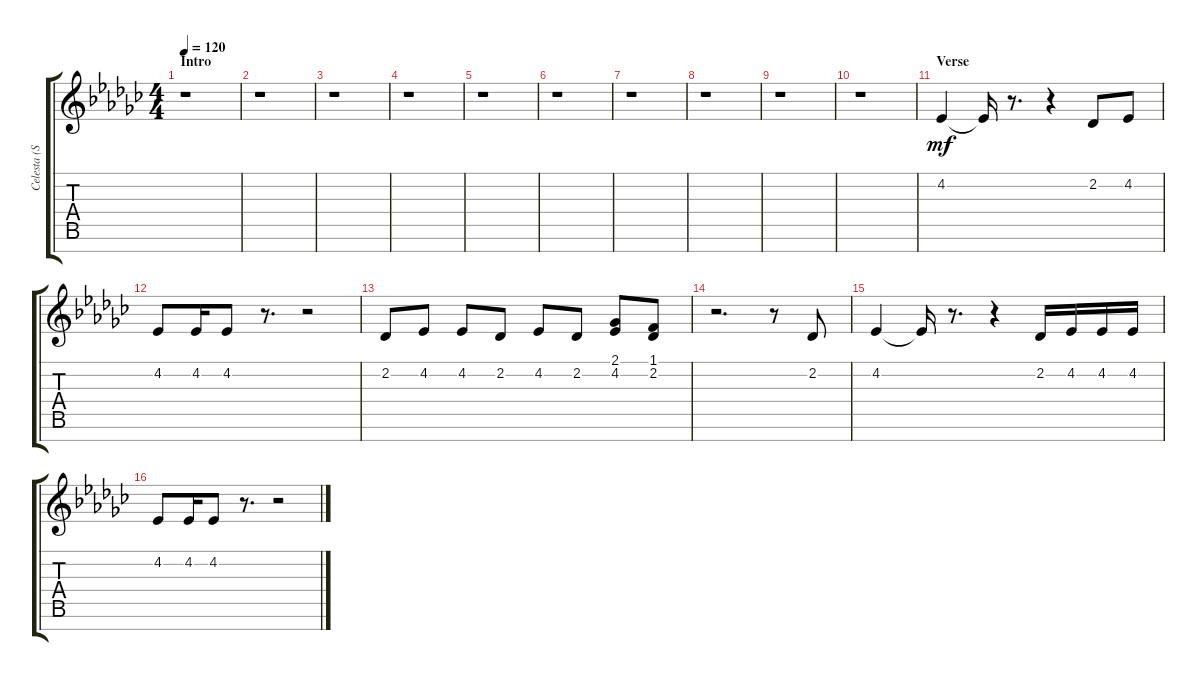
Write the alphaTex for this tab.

\track ("Celesta (Staff 1)" "Celesta (S") {instrument celesta}
\staff {score tabs}
\tuning (E4 B3 G3 D3 A2 E2 B1) {hide}
\ts (4 4)
\section ("" "Intro")
\tempo 120
\clef g2
\ks ebminor
r.1{dy mf instrument celesta} |
r.1 |
r.1 |
r.1 |
r.1 |
r.1 |
r.1 |
r.1 |
r.1 |
r.1 |
\section ("" "Verse")
4.2.4 4.2{t}.16 r.8{d} r.4 2.2.8 4.2.8 |
4.2.8 4.2.16 4.2.8 r.8{d} r.2 |
2.2.8 4.2.8 4.2.8 2.2.8 4.2.8 2.2.8 (2.1 4.2).8 (1.1 2.2).8 |
r.2{d} r.8 2.2.8 |
4.2.4 4.2{t}.16 r.8{d} r.4 2.2.16 4.2.16 4.2.16 4.2.16 |
4.2.8 4.2.16 4.2.8 r.8{d} r.2
